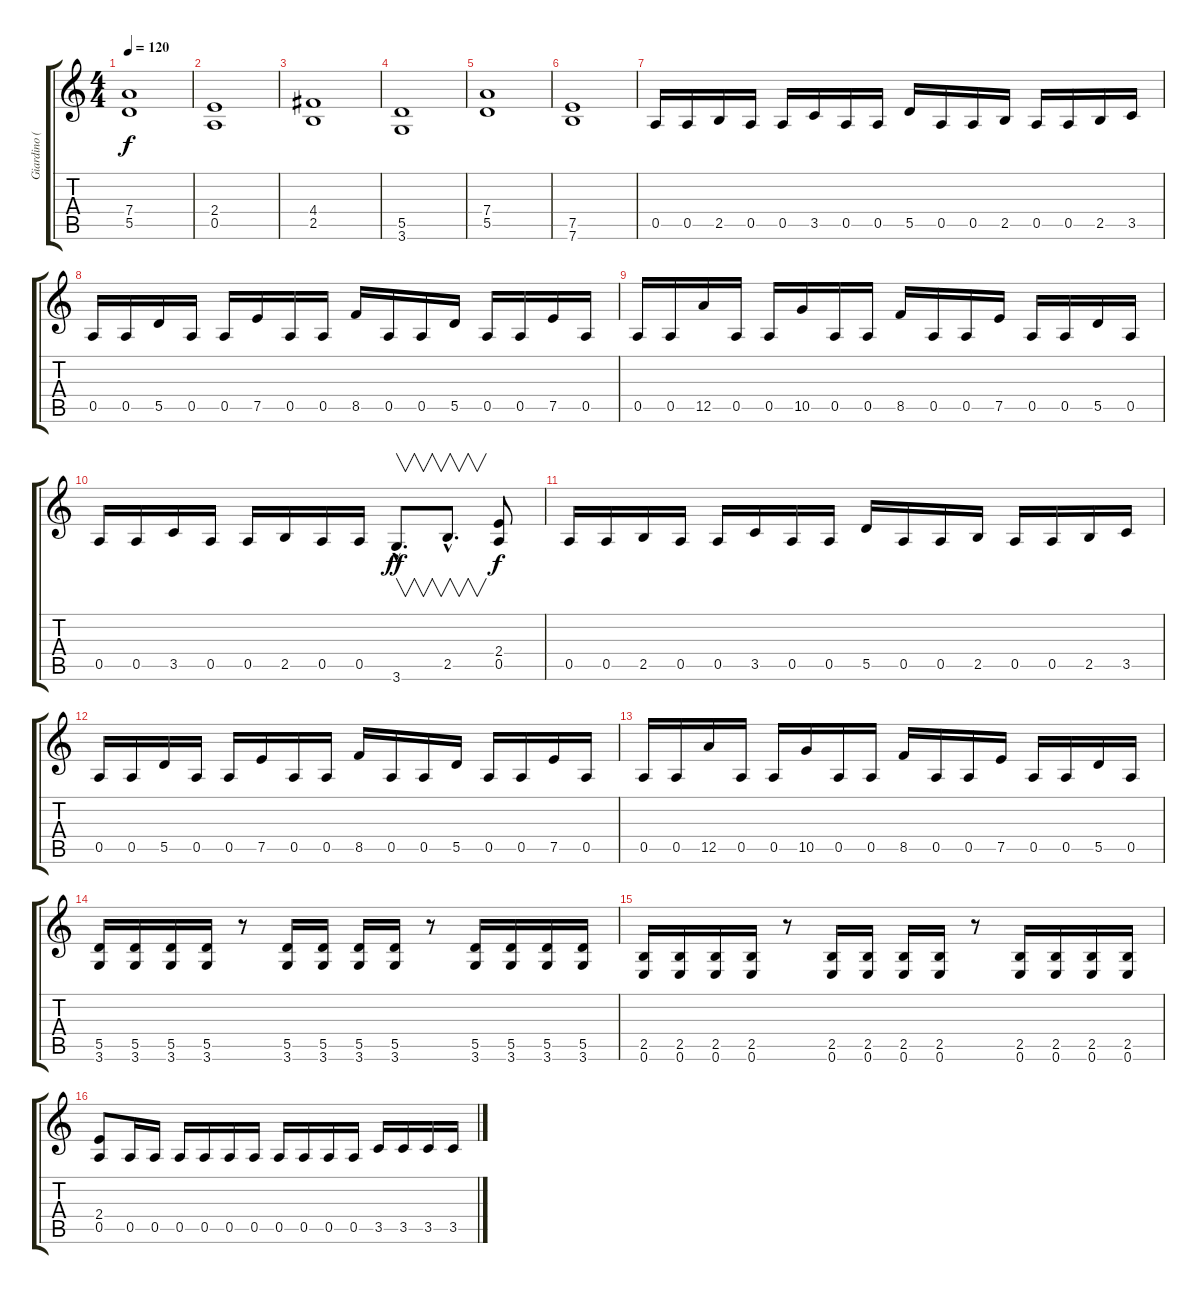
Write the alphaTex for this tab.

\track ("Giardino (Solos)" "Giardino (") {instrument overdrivenguitar}
\staff {score tabs}
\tuning (E4 B3 G3 D3 A2 E2) {hide}
\ts (4 4)
\tempo 120
\clef g2
\ks c
(7.4 5.5).1{dy f} |
(2.4 0.5).1 |
(4.4 2.5).1 |
(5.5 3.6).1 |
(7.4 5.5).1 |
(7.5 7.6).1 |
0.5.16 0.5.16 2.5.16 0.5.16 0.5.16 3.5.16 0.5.16 0.5.16 5.5.16 0.5.16 0.5.16 2.5.16 0.5.16 0.5.16 2.5.16 3.5.16 |
0.5.16 0.5.16 5.5.16 0.5.16 0.5.16 7.5.16 0.5.16 0.5.16 8.5.16 0.5.16 0.5.16 5.5.16 0.5.16 0.5.16 7.5.16 0.5.16 |
0.5.16 0.5.16 12.5.16 0.5.16 0.5.16 10.5.16 0.5.16 0.5.16 8.5.16 0.5.16 0.5.16 7.5.16 0.5.16 0.5.16 5.5.16 0.5.16 |
0.5.16 0.5.16 3.5.16 0.5.16 0.5.16 2.5.16 0.5.16 0.5.16 3.6{hac}.8{v d dy ff} 2.5{hac}.8{v d} (2.4 0.5).8{dy f} |
0.5.16 0.5.16 2.5.16 0.5.16 0.5.16 3.5.16 0.5.16 0.5.16 5.5.16 0.5.16 0.5.16 2.5.16 0.5.16 0.5.16 2.5.16 3.5.16 |
0.5.16 0.5.16 5.5.16 0.5.16 0.5.16 7.5.16 0.5.16 0.5.16 8.5.16 0.5.16 0.5.16 5.5.16 0.5.16 0.5.16 7.5.16 0.5.16 |
0.5.16 0.5.16 12.5.16 0.5.16 0.5.16 10.5.16 0.5.16 0.5.16 8.5.16 0.5.16 0.5.16 7.5.16 0.5.16 0.5.16 5.5.16 0.5.16 |
(5.5 3.6).16 (5.5 3.6).16 (5.5 3.6).16 (5.5 3.6).16 r.8 (5.5 3.6).16 (5.5 3.6).16 (5.5 3.6).16 (5.5 3.6).16 r.8 (5.5 3.6).16 (5.5 3.6).16 (5.5 3.6).16 (5.5 3.6).16 |
(2.5 0.6).16 (2.5 0.6).16 (2.5 0.6).16 (2.5 0.6).16 r.8 (2.5 0.6).16 (2.5 0.6).16 (2.5 0.6).16 (2.5 0.6).16 r.8 (2.5 0.6).16 (2.5 0.6).16 (2.5 0.6).16 (2.5 0.6).16 |
(2.4 0.5).8 0.5.16 0.5.16 0.5.16 0.5.16 0.5.16 0.5.16 0.5.16 0.5.16 0.5.16 0.5.16 3.5.16 3.5.16 3.5.16 3.5.16
